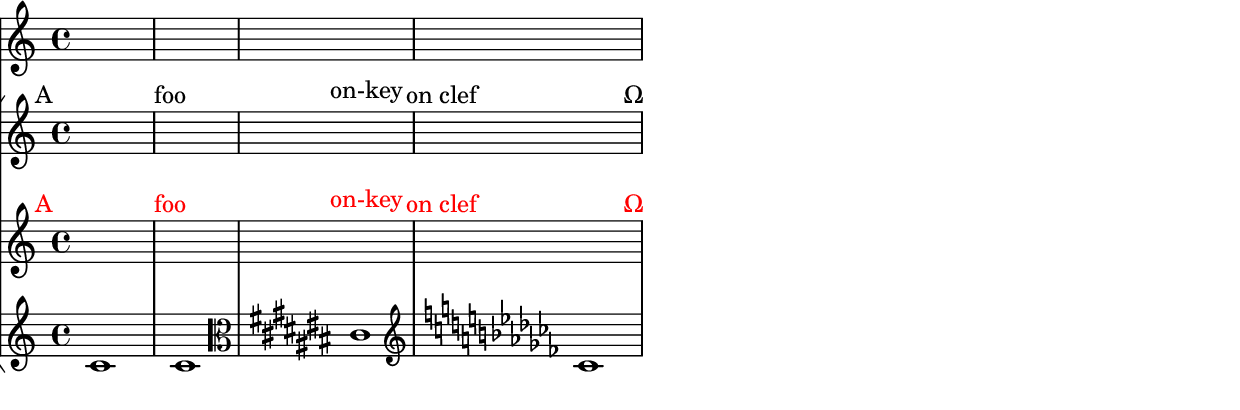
%% Generated by lilypond-book
%% Options: [exampleindent=10.16\mm,indent=0\mm,line-width=160\mm,paper-height=845.047\pt,paper-width=597.508\pt,papersize='(cons (* 597.508 pt) (* 845.047 pt))]
\include "lilypond-book-preamble.ly"


% ****************************************************************
% Start cut-&-pastable-section
% ****************************************************************

#(ly:set-option 'eps-box-padding 3.000000)



\paper {
  #(set-paper-size '(cons (* 597.508 pt) (* 845.047 pt)))
  indent = 0\mm
  line-width = 160\mm
  % offset the left padding, also add 1mm as lilypond creates cropped
  % images with a little space on the right
  line-width = #(- line-width (* mm  3.000000) (* mm 1))
}

\layout {
  
}




% ****************************************************************
% ly snippet:
% ****************************************************************
\sourcefilename "/lilypond-2.25.16/input/regression/mark-align-staff-group-context.ly"
\sourcefileline 0
\version "2.23.14"

\header {
  texidoc="@code{Text_mark_engraver} may be moved to staff-group
contexts.  Five marks should appear in black above the second staff
from the top.  The same marks should appear in red above the third
staff from the top."
}

\layout {
  \context {
    \Score
    \remove Text_mark_engraver
  }
}

<<
  \new Staff {
    s1*4
  }
  \new ChoirStaff \with {
    \consists Text_mark_engraver
    \consists Staff_collecting_engraver
  } <<
    \new Staff {
      s1*4
    }
    \new StaffGroup \with {
      \consists Text_mark_engraver
      \consists Staff_collecting_engraver
      \override TextMark.color = #red
    } <<
      \new Staff \relative {
        s1*4
      }
      \new Staff \relative {
        \textMark "Α"
        c'1 \textMark "foo"
        c1
        \key cis \major
        \clef alto
        \override Score.TextMark.break-align-symbols = #'(key-signature)
        \textMark "on-key"
        cis
        \key ces \major
        \override Score.TextMark.break-align-symbols = #'(clef)
        \clef treble
        \textMark "on clef"
        ces
        \textEndMark "Ω"
      }
    >>
  >>
>>



% ****************************************************************
% end ly snippet
% ****************************************************************
